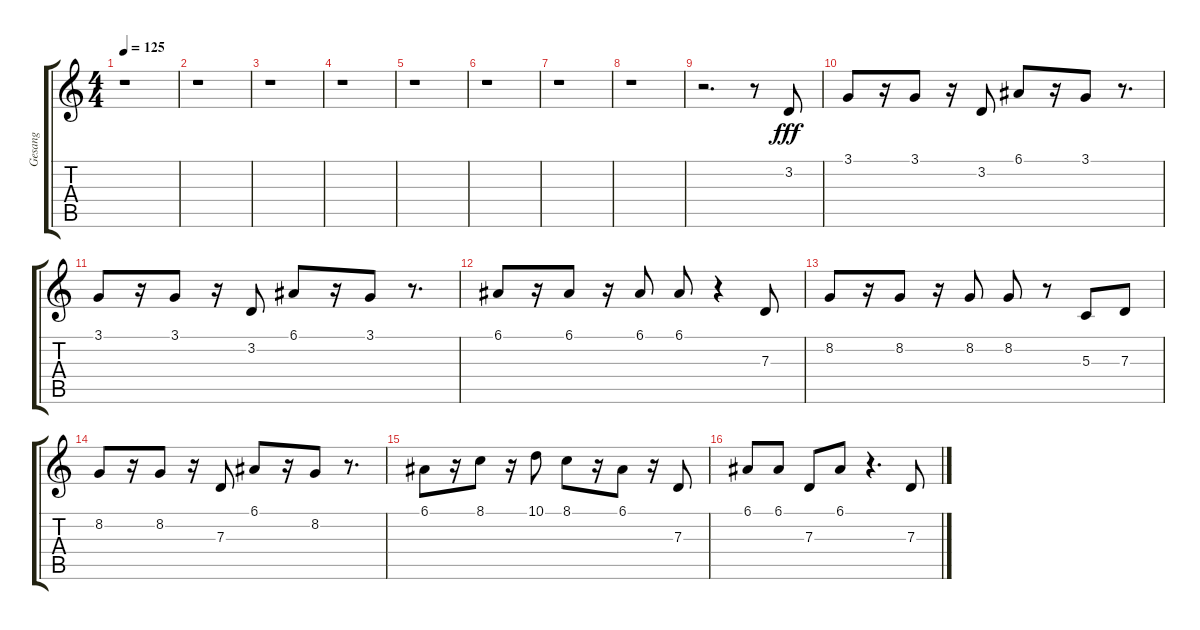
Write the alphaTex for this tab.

\track ("Gesang" "Gesang") {instrument lead2sawtooth}
\staff {score tabs}
\tuning (E4 B3 G3 D3 A2 E2) {hide}
\ts (4 4)
\tempo 125
\clef g2
\ks c
r.1{dy fff instrument lead2sawtooth} |
r.1 |
r.1 |
r.1 |
r.1 |
r.1 |
r.1 |
r.1 |
r.2{d} r.8 3.2.8 |
3.1.8 r.16 3.1.8 r.16 3.2.8 6.1.8 r.16 3.1.8 r.8{d} |
3.1.8 r.16 3.1.8 r.16 3.2.8 6.1.8 r.16 3.1.8 r.8{d} |
6.1.8 r.16 6.1.8 r.16 6.1.8 6.1.8 r.4 7.3.8 |
8.2.8 r.16 8.2.8 r.16 8.2.8 8.2.8 r.8 5.3.8 7.3.8 |
8.2.8 r.16 8.2.8 r.16 7.3.8 6.1.8 r.16 8.2.8 r.8{d} |
6.1.8 r.16 8.1.8 r.16 10.1.8 8.1.8 r.16 6.1.8 r.16 7.3.8 |
6.1.8 6.1.8 7.3.8 6.1.8 r.4{d} 7.3.8
